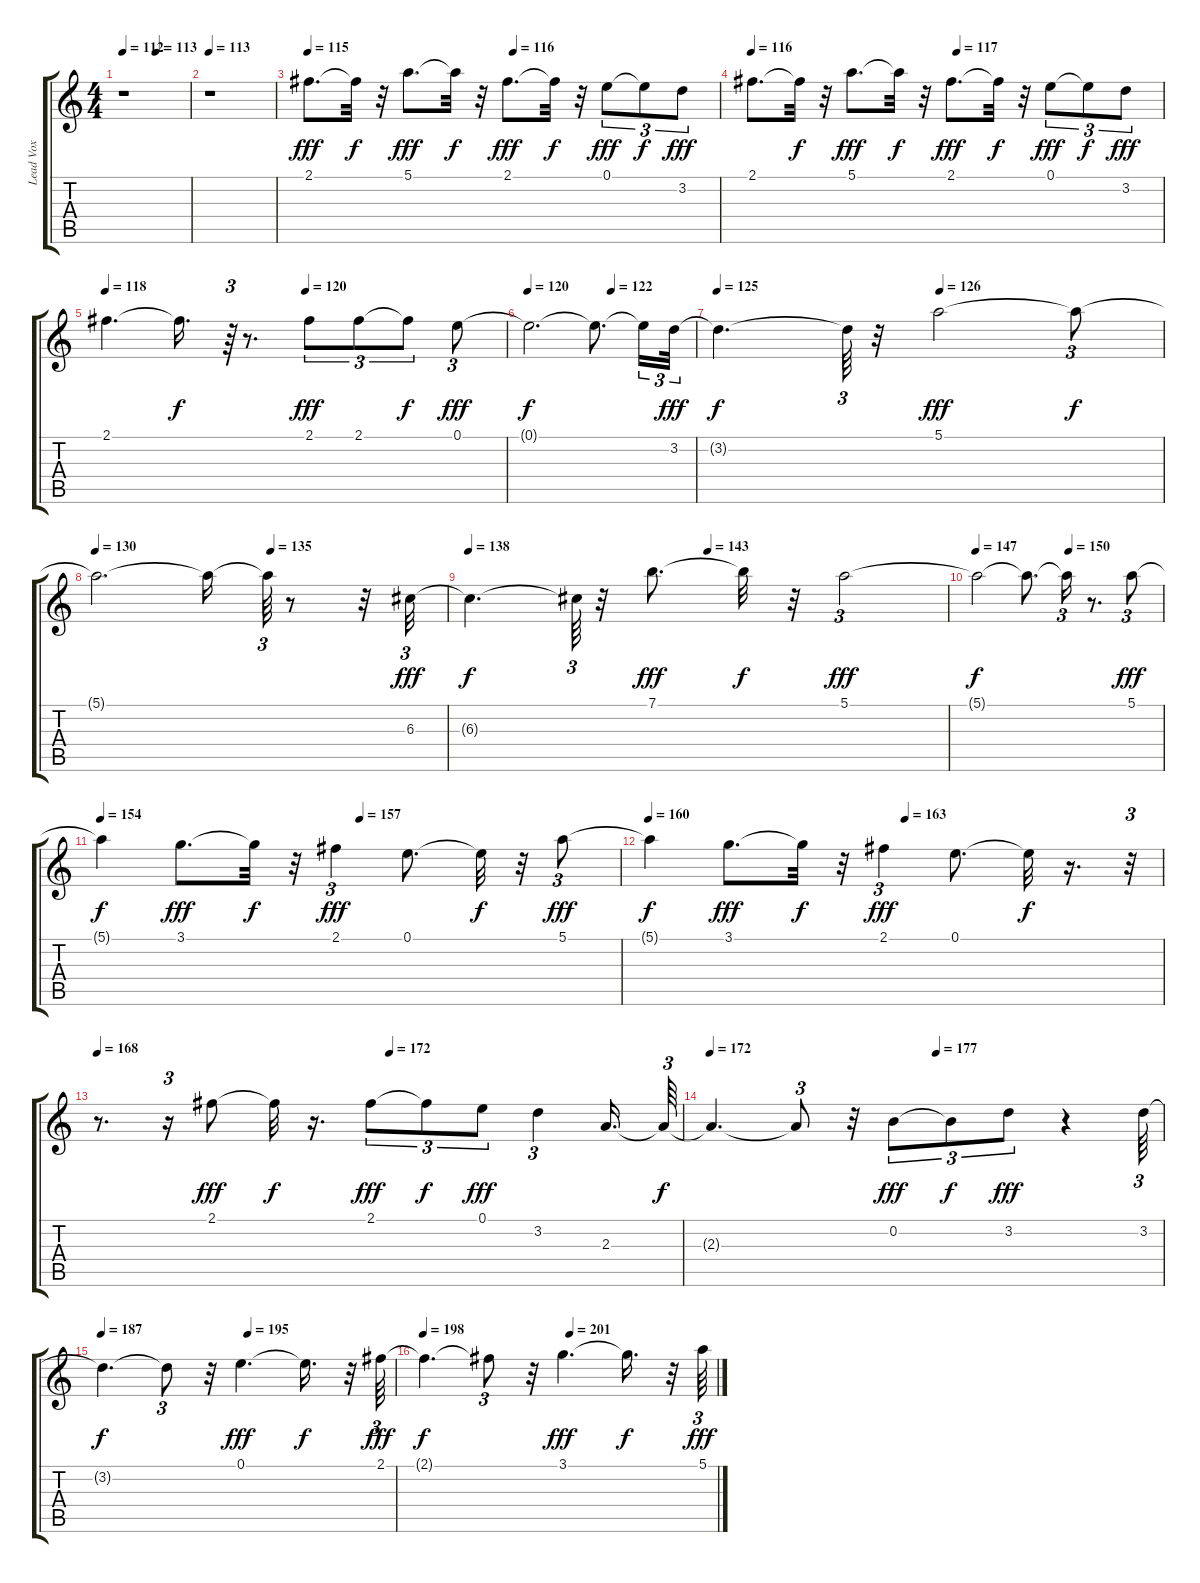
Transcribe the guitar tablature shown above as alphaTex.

\track ("Lead Vox" "Lead Vox") {instrument acousticguitarsteel}
\staff {score tabs}
\tuning (E4 B3 G3 D3 A2 E2) {hide}
\ts (4 4)
\tempo 112
\tempo (113 0.5)
\clef g2
\ks c
r.1{dy f} |
\tempo 113
r.1 |
\tempo 115
\tempo (116 0.5)
2.1.8{d dy fff} 2.1{t}.32{dy f} r.32 5.1.8{d dy fff} 5.1{t}.32{dy f} r.32 2.1.8{d dy fff} 2.1{t}.32{dy f} r.32 0.1.8{tu (3 2) dy fff} 0.1{t}.8{tu (3 2) dy f} 3.2.8{tu (3 2) dy fff} |
\tempo 116
\tempo (117 0.5)
2.1.8{d} 2.1{t}.32{dy f} r.32 5.1.8{d dy fff} 5.1{t}.32{dy f} r.32 2.1.8{d dy fff} 2.1{t}.32{dy f} r.32 0.1.8{tu (3 2) dy fff} 0.1{t}.8{tu (3 2) dy f} 3.2.8{tu (3 2) dy fff} |
\tempo 118
\tempo (120 0.5)
2.1.4{d} 2.1{t}.16{d dy f} r.64{tu (3 2)} r.8{d} 2.1.8{tu (3 2) dy fff} 2.1.8{tu (3 2)} 2.1{t}.8{tu (3 2) dy f} 0.1.8{tu (3 2) dy fff} |
\tempo 120
\tempo (122 0.5)
0.1{t}.2{d dy f} 0.1{t}.8{d} 0.1{t}.16{tu (3 2)} 3.2.32{tu (3 2) dy fff} |
\tempo 125
\tempo (126 0.5)
3.2{t}.4{d dy f} 3.2{t}.64{tu (3 2)} r.32 5.1.2{dy fff} 5.1{t}.8{tu (3 2) dy f} |
\tempo 130
\tempo (135 0.5)
5.1{t}.2{d} 5.1{t}.16 5.1{t}.64{tu (3 2)} r.8 r.32 6.3.32{tu (3 2) dy fff} |
\tempo 138
\tempo (143 0.5)
6.3{t}.4{d dy f} 6.3{t}.64{tu (3 2)} r.32 7.1.8{d dy fff} 7.1{t}.32{dy f} r.32 5.1.2{tu (3 2) dy fff} |
\tempo 147
\tempo (150 0.5)
5.1{t}.2{dy f} 5.1{t}.8{d} 5.1{t}.16{tu (3 2)} r.8{d} 5.1.8{tu (3 2) dy fff} |
\tempo 154
\tempo (157 0.5)
5.1{t}.4{dy f} 3.1.8{d dy fff} 3.1{t}.32{dy f} r.32 2.1.4{tu (3 2) dy fff} 0.1.8{d} 0.1{t}.32{dy f} r.32 5.1.8{tu (3 2) dy fff} |
\tempo 160
\tempo (163 0.5)
5.1{t}.4{dy f} 3.1.8{d dy fff} 3.1{t}.32{dy f} r.32 2.1.4{tu (3 2) dy fff} 0.1.8{d} 0.1{t}.32{dy f} r.16{d} r.32{tu (3 2)} |
\tempo 168
\tempo (172 0.5)
r.8{d} r.16{tu (3 2)} 2.1.8{dy fff} 2.1{t}.32{dy f} r.16{d} 2.1.8{tu (3 2) dy fff} 2.1{t}.8{tu (3 2) dy f} 0.1.8{tu (3 2) dy fff} 3.2.4{tu (3 2)} 2.3.16{d} 2.3{t}.64{tu (3 2) dy f} |
\tempo 172
\tempo (177 0.5)
2.3{t}.4{d} 2.3{t}.8{tu (3 2)} r.32 0.2.8{tu (3 2) dy fff} 0.2{t}.8{tu (3 2) dy f} 3.2.8{tu (3 2) dy fff} r.4 3.2.64{tu (3 2)} |
\tempo 187
\tempo (195 0.5)
3.2{t}.4{d dy f} 3.2{t}.8{tu (3 2)} r.32 0.1.4{d dy fff} 0.1{t}.16{d dy f} r.32 2.1.64{tu (3 2) dy fff} |
\tempo 198
\tempo (201 0.5)
2.1{t}.4{d dy f} 2.1{t}.8{tu (3 2)} r.32 3.1.4{d dy fff} 3.1{t}.16{d dy f} r.32 5.1.64{tu (3 2) dy fff}
